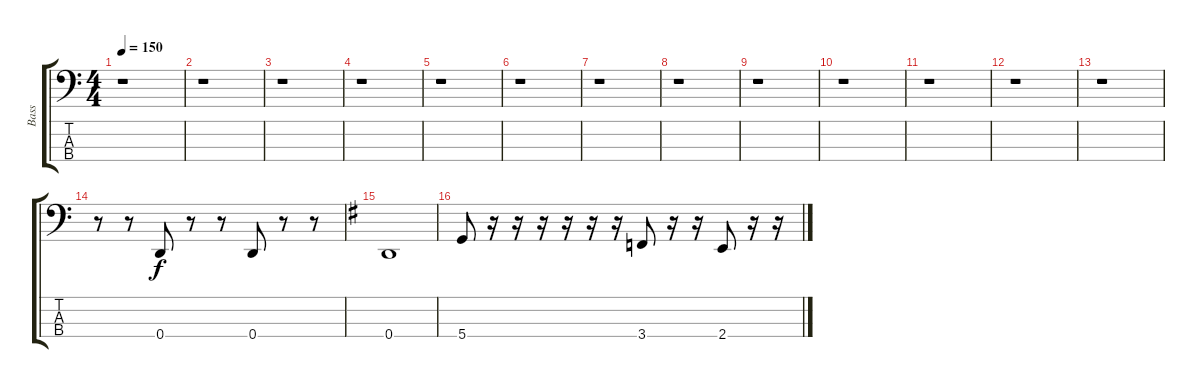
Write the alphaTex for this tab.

\track ("Bass" "Bass") {instrument electricbasspick}
\staff {score tabs}
\tuning (F2 C2 G1 D1) {hide}
\ts (4 4)
\tempo 150
\clef f4
\ks c
r.1{dy f} |
r.1 |
r.1 |
r.1 |
r.1 |
r.1 |
r.1 |
r.1 |
r.1 |
r.1 |
r.1 |
r.1 |
r.1 |
r.8 r.8 0.4.8 r.8 r.8 0.4.8 r.8 r.8 |
\ks eminor
0.4.1 |
\ks g
5.4.8 r.16 r.16 r.16 r.16 r.16 r.16 3.4.8 r.16 r.16 2.4.8 r.16 r.16
